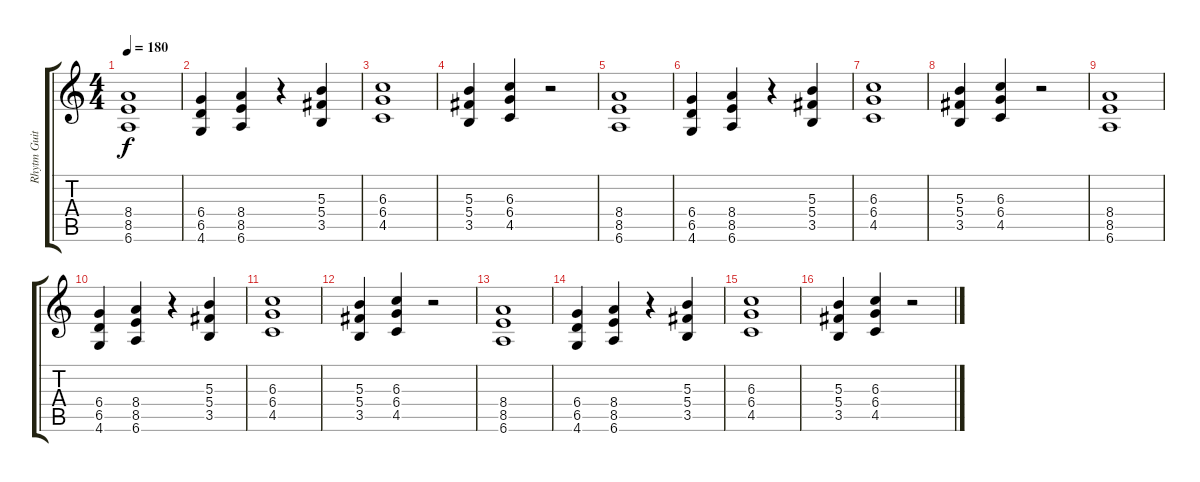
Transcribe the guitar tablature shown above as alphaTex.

\track ("Rhytm Guitar" "Rhytm Guit") {instrument distortionguitar}
\staff {score tabs}
\tuning (Eb4 Bb3 Gb3 Db3 Ab2 Eb2) {hide}
\ts (4 4)
\tempo 180
\clef g2
\ks c
(8.4 8.5 6.6).1{dy f instrument distortionguitar} |
(6.4 6.5 4.6).4 (8.4 8.5 6.6).4 r.4 (5.3 5.4 3.5).4 |
(6.3 6.4 4.5).1 |
(5.3 5.4 3.5).4 (6.3 6.4 4.5).4 r.2 |
(8.4 8.5 6.6).1 |
(6.4 6.5 4.6).4 (8.4 8.5 6.6).4 r.4 (5.3 5.4 3.5).4 |
(6.3 6.4 4.5).1 |
(5.3 5.4 3.5).4 (6.3 6.4 4.5).4 r.2 |
(8.4 8.5 6.6).1 |
(6.4 6.5 4.6).4 (8.4 8.5 6.6).4 r.4 (5.3 5.4 3.5).4 |
(6.3 6.4 4.5).1 |
(5.3 5.4 3.5).4 (6.3 6.4 4.5).4 r.2 |
(8.4 8.5 6.6).1 |
(6.4 6.5 4.6).4 (8.4 8.5 6.6).4 r.4 (5.3 5.4 3.5).4 |
(6.3 6.4 4.5).1 |
(5.3 5.4 3.5).4 (6.3 6.4 4.5).4 r.2
